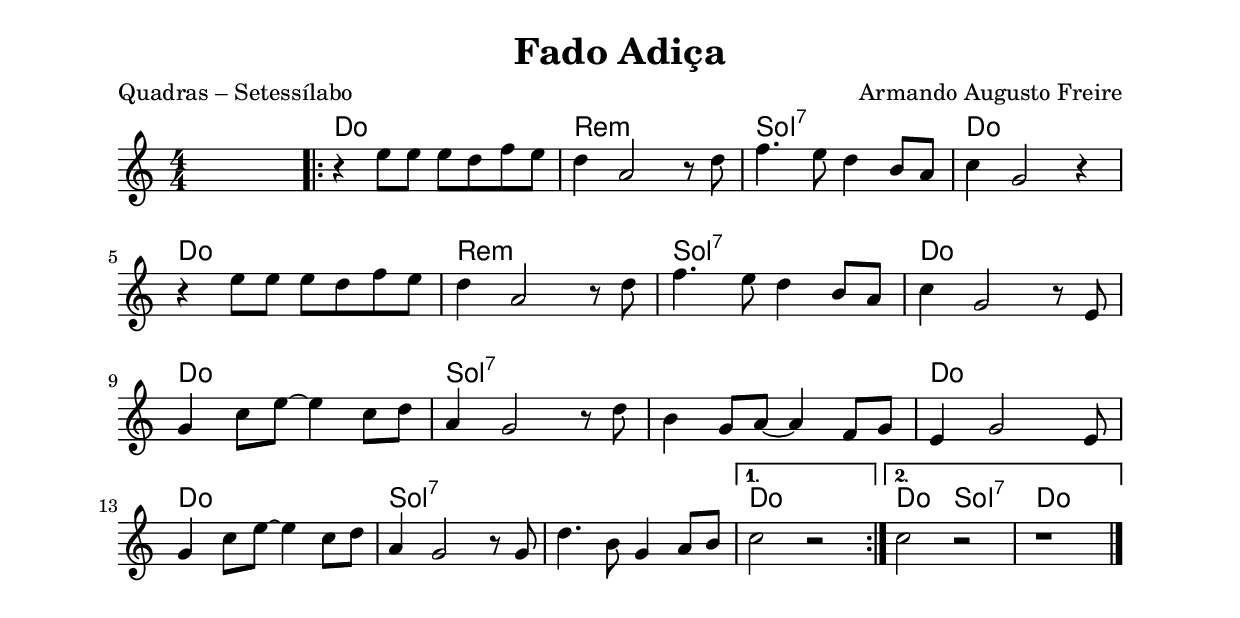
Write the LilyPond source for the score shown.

% Fado Adiça
% Engraved by Joan Josep Ordinas Rosa <jordinas@gmail.com> 

\version "2.19.36"
\language portugues

% Fado Adiça
% Engraved by Joan Josep Ordinas Rosa <jordinas@gmail.com> 

\version "2.19.36"
\language portugues

%%%%%%%%%%%%%%%%%%%%%%%%%%%%%%%%%%%%%%%%%%%%%%%%%%%%%%%%%%%%%%%%%%%%%%%%
% Page setup
%%%%%%%%%%%%%%%%%%%%%%%%%%%%%%%%%%%%%%%%%%%%%%%%%%%%%%%%%%%%%%%%%%%%%%%%

\paper {
  #(set-paper-size "a4")
  top-margin = 25\mm
  bottom-margin = 20\mm
  left-margin = 20\mm
  line-width =  170\mm
  ragged-bottom = ##t
}

\header {
  title = "Fado Adiça"
  composer = "Armando Augusto Freire"
  poet = "Quadras – Setessílabo"
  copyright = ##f
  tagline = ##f
}

Stave = {
  \clef treble
  \key do \major
  \numericTimeSignature
  \time 4/4
}

ˉTablature = {
  \clef tab
  \key do \major
  \numericTimeSignature
  \time 4/4
}

% EOF

% Fado Adiça
% Engraved by Joan Josep Ordinas Rosa <jordinas@gmail.com> 

\version "2.19.36"
\language portugues

%%%%%%%%%%%%%%%%%%%%%%%%%%%%%%%%%%%%%%%%%%%%%%%%%%%%%%%%%%%%%%%%%%%%%%%%
% Melody
%%%%%%%%%%%%%%%%%%%%%%%%%%%%%%%%%%%%%%%%%%%%%%%%%%%%%%%%%%%%%%%%%%%%%%%%

ˉMelody = \relative do'' {
  s1
  \repeat volta 2 {
    \set Score.currentBarNumber = #1
    r4 mi8 mi mi re fa mi | re4 la2 r8 re | fa4. mi8 re4 si8 la | do4 sol2 r4 |
    r4 mi'8 mi mi re fa mi | re4 la2 r8 re | fa4. mi8 re4 si8 la | do4 sol2 r8 mi |
    sol4 do8 mi~ mi4 do8 re | la4 sol2 r8 re' | si4 sol8 la~ la4 fa8 sol | mi4 sol2 s8 mi |
    sol4 do8 mi~ mi4 do8 re | la4 sol2 r8 sol  | re'4. si8 sol4 la8 si |
  }
  \alternative {
    { do2 r2 }
    { do2 r2 r1 \bar "|." }
  }
}

% Desired measures for line
ˉBreaks = \notemode {
  s1
  \repeat volta 2 {
    s1 * 4 \break
    s1 * 4 \break
    s1 * 4 \break
    s1 * 3
  }
  \alternative {
    { s1 }
    { s1 s1 }
  }
}

% EOF

% Fado Adiça
% Engraved by Joan Josep Ordinas Rosa <jordinas@gmail.com> 

\version "2.19.36"
\language portugues

%%%%%%%%%%%%%%%%%%%%%%%%%%%%%%%%%%%%%%%%%%%%%%%%%%%%%%%%%%%%%%%%%%%%%%%%
% Basic harmony
%%%%%%%%%%%%%%%%%%%%%%%%%%%%%%%%%%%%%%%%%%%%%%%%%%%%%%%%%%%%%%%%%%%%%%%%

ˉHarmony = \chordmode {
  \set chordChanges = ##t
  s1
  \repeat volta 2 {
   do1 re1:m sol1:7 do1
   do1 re1:m sol1:7 do1
   do1 sol1:7 sol1:7 do1
   do1 sol1:7 sol1:7 
  }
  \alternative {
    { do1 }
    { 
      \set chordChanges = ##f
      do2 sol2:7 do1
    }
  }
}

% EOF


%%%%%%%%%%%%%%%%%%%%%%%%%%%%%%%%%%%%%%%%%%%%%%%%%%%%%%%%%%%%%%%%%%%%%%%%
% Lead sheet
%%%%%%%%%%%%%%%%%%%%%%%%%%%%%%%%%%%%%%%%%%%%%%%%%%%%%%%%%%%%%%%%%%%%%%%%

% Score

#(set-global-staff-size 20)

\score {
  \simultaneous {
    \new ChordNames {
      \ˉHarmony
    }
    \new Staff \with {
    } <<
      \Stave
      \new Voice \ˉBreaks
      \new Voice {
	\ˉMelody
      }
    >>
  }
  \layout {
    \context { \Score
    }
    indent = 0.0\cm
  }
  %\midi { }
}

% EOF
